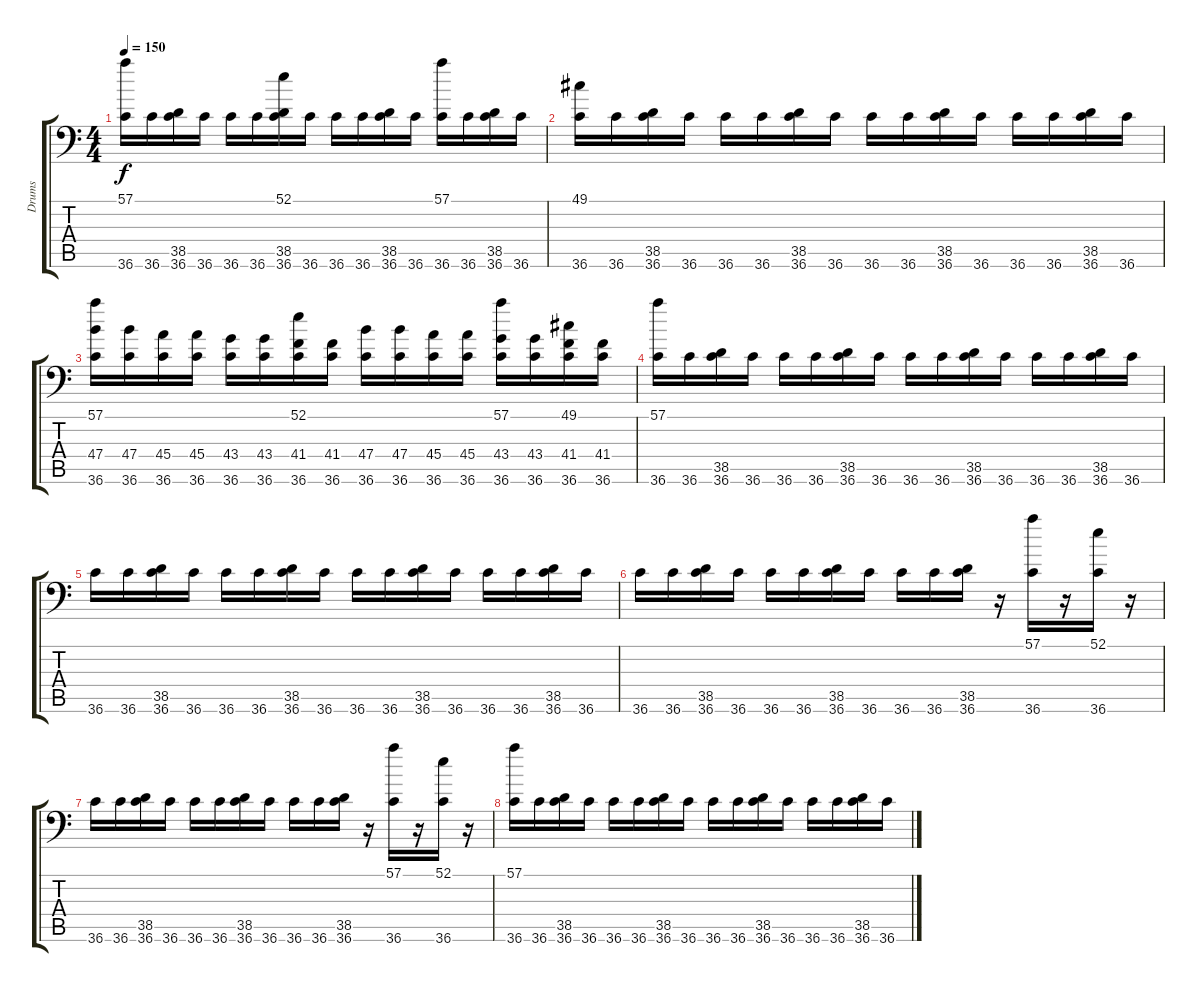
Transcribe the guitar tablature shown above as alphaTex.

\track ("Drums" "Drums") {instrument acousticgrandpiano}
\staff {score tabs}
\tuning (C-1 C-1 C-1 C-1 C-1 C-1) {hide}
\ts (4 4)
\tempo 150
\clef f4
\ks c
(57.1 36.6).16{dy f} 36.6.16 (38.5 36.6).16 36.6.16 36.6.16 36.6.16 (52.1 38.5 36.6).16 36.6.16 36.6.16 36.6.16 (38.5 36.6).16 36.6.16 (57.1 36.6).16 36.6.16 (38.5 36.6).16 36.6.16 |
(49.1 36.6).16 36.6.16 (38.5 36.6).16 36.6.16 36.6.16 36.6.16 (38.5 36.6).16 36.6.16 36.6.16 36.6.16 (38.5 36.6).16 36.6.16 36.6.16 36.6.16 (38.5 36.6).16 36.6.16 |
(57.1 47.4 36.6).16 (47.4 36.6).16 (45.4 36.6).16 (45.4 36.6).16 (43.4 36.6).16 (43.4 36.6).16 (52.1 41.4 36.6).16 (41.4 36.6).16 (47.4 36.6).16 (47.4 36.6).16 (45.4 36.6).16 (45.4 36.6).16 (57.1 43.4 36.6).16 (43.4 36.6).16 (49.1 41.4 36.6).16 (41.4 36.6).16 |
(57.1 36.6).16 36.6.16 (38.5 36.6).16 36.6.16 36.6.16 36.6.16 (38.5 36.6).16 36.6.16 36.6.16 36.6.16 (38.5 36.6).16 36.6.16 36.6.16 36.6.16 (38.5 36.6).16 36.6.16 |
36.6.16 36.6.16 (38.5 36.6).16 36.6.16 36.6.16 36.6.16 (38.5 36.6).16 36.6.16 36.6.16 36.6.16 (38.5 36.6).16 36.6.16 36.6.16 36.6.16 (38.5 36.6).16 36.6.16 |
36.6.16 36.6.16 (38.5 36.6).16 36.6.16 36.6.16 36.6.16 (38.5 36.6).16 36.6.16 36.6.16 36.6.16 (38.5 36.6).16 r.16 (57.1 36.6).16 r.16 (52.1 36.6).16 r.16 |
36.6.16 36.6.16 (38.5 36.6).16 36.6.16 36.6.16 36.6.16 (38.5 36.6).16 36.6.16 36.6.16 36.6.16 (38.5 36.6).16 r.16 (57.1 36.6).16 r.16 (52.1 36.6).16 r.16 |
(57.1 36.6).16 36.6.16 (38.5 36.6).16 36.6.16 36.6.16 36.6.16 (38.5 36.6).16 36.6.16 36.6.16 36.6.16 (38.5 36.6).16 36.6.16 36.6.16 36.6.16 (38.5 36.6).16 36.6.16
